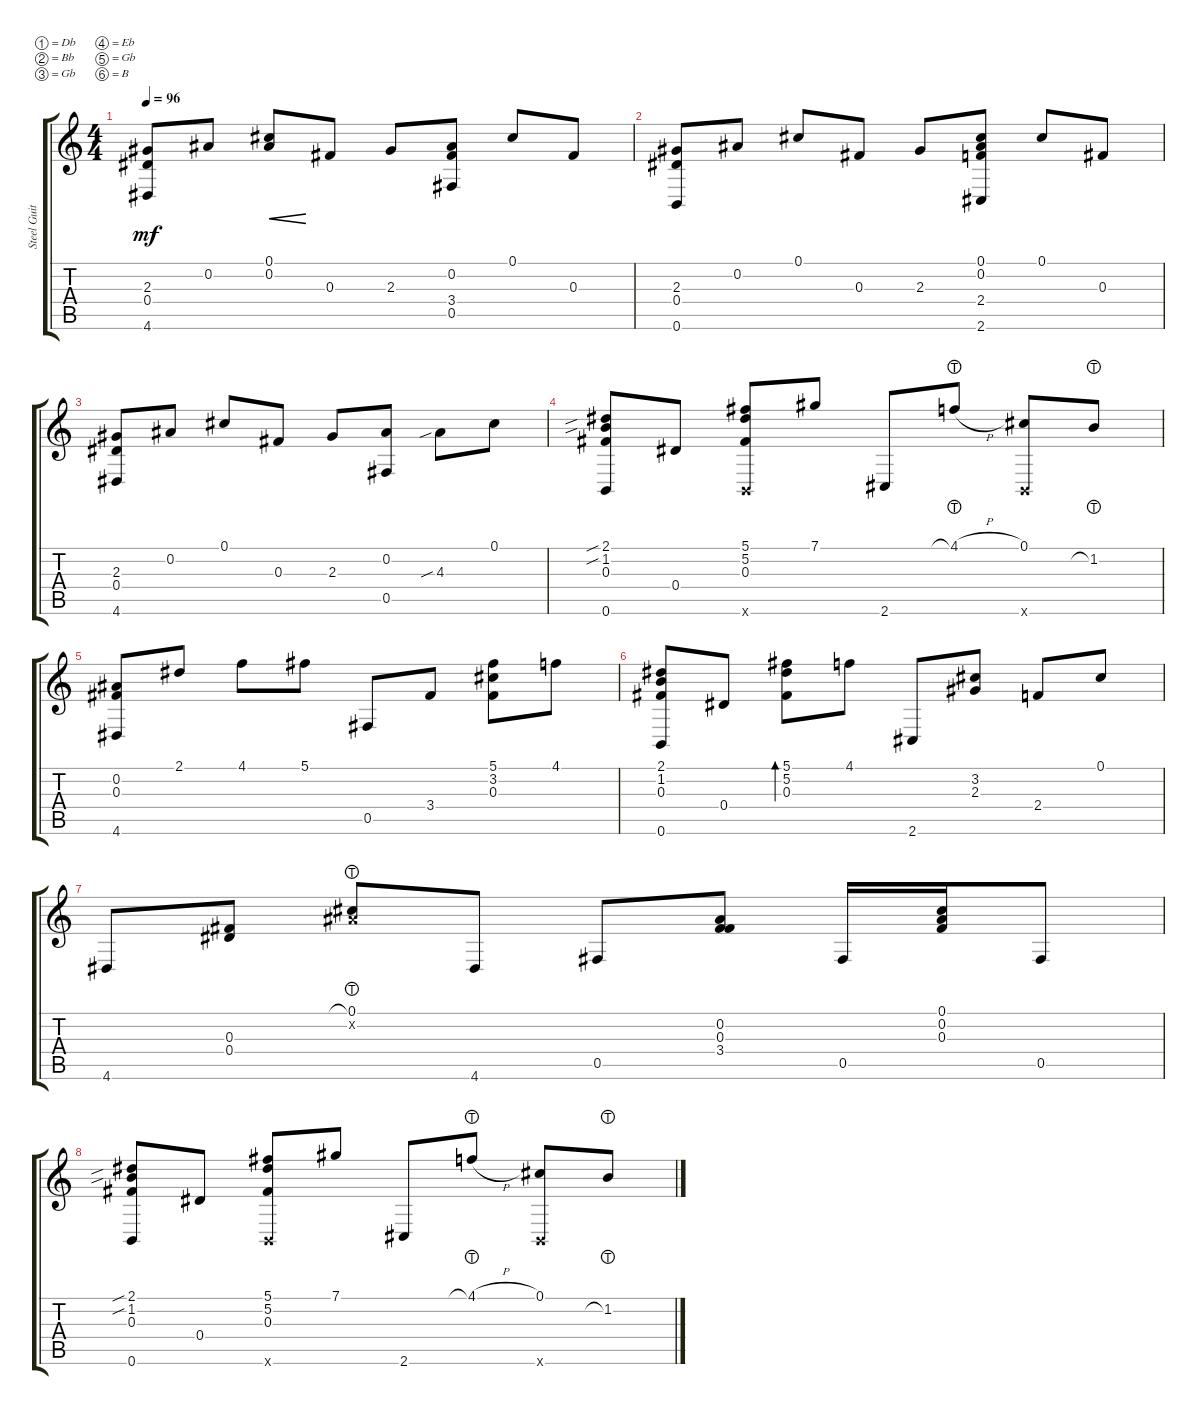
\defaultSystemsLayout 4
\bracketExtendMode groupsimilarinstruments
\otherSystemsTrackNameOrientation horizontal
\track ("Steel Guitar" "Steel Guit") {instrument acousticguitarsteel}
\staff {score tabs}
\tuning (Db4 Bb3 Gb3 Eb3 Gb2 B1)
\ts (4 4)
\tempo 96
\clef g2
\ks c
(2.3{acc #} 4.6{acc #} 0.4{acc #}).8{dy mf beam Up} 0.2{acc #}.8{beam Up} (0.1{acc #} 0.2{acc #}).8{cre beam Up} 0.3{acc #}.8{beam Up} 2.3{acc #}.8{beam Up} (0.5{acc #} 3.4{acc #} 0.2{acc #}).8{beam Up} 0.1{acc #}.8{beam Up} 0.3{acc #}.8{beam Up} |
(0.6 2.3{acc #} 0.4{acc #}).8{beam Up} 0.2{acc #}.8{beam Up} 0.1{acc #}.8{beam Up} 0.3{acc #}.8{beam Up} 2.3{acc #}.8{beam Up} (2.6{acc #} 2.4 0.1{acc #} 0.2{acc #}).8{beam Up} 0.1{acc #}.8{beam Up} 0.3{acc #}.8{beam Up} |
(2.3{acc #} 4.6{acc #} 0.4{acc #}).8{beam Up} 0.2{acc #}.8{beam Up} 0.1{acc #}.8{beam Up} 0.3{acc #}.8{beam Up} 2.3{acc #}.8{beam Up} (0.5{acc #} 0.2{acc #}).8{beam Up} 4.3{sib acc #}.8{beam Down} 0.1{acc #}.8{beam Down} |
(0.6 0.3{acc #} 1.2{sib} 2.1{sib acc #}).8{beam Up} 0.4{acc #}.8{beam Up} (0.3{acc #} 5.2{acc #} 5.1{acc #} 0.6{x}).8{beam Up} 7.1{acc #}.8{beam Up} 2.6{acc #}.8{beam Up} 4.1{h lht}.8{beam Up} (0.1{acc #} 0.6{x}).8{beam Up} 1.2{lht}.8{beam Up} |
(0.2{acc #} 0.3{acc #} 4.6{acc #}).8{beam Up} 2.1{acc #}.8{beam Up} 4.1.8{beam Down} 5.1{acc #}.8{beam Down} 0.5{acc #}.8{beam Up} 3.4{acc #}.8{beam Up} (3.2{acc #} 5.1{acc #} 0.3{acc #}).8{beam Down} 4.1.8{beam Down} |
(2.1{acc #} 1.2 0.6 0.3{acc #}).8{beam Up} 0.4{acc #}.8{beam Up} (0.3{acc #} 5.2{acc #} 5.1{acc #}).8{bd 30 beam Down} 4.1.8{beam Down} 2.6{acc #}.8{beam Up} (2.3{acc #} 3.2{acc #}).8{beam Up} 2.4.8{beam Up} 0.1{acc #}.8{beam Up} |
4.6{acc #}.8{beam Up} (0.4{acc #} 0.3{acc #}).8{beam Up} (0.2{x acc #} 0.1{lht acc #}).8{beam Up} 4.6{acc #}.8{beam Up} 0.5{acc #}.8{beam Up} (0.2{acc #} 3.4{acc #} 0.3{acc #}).8{beam Up} 0.5{acc #}.16{beam Up} (0.3{acc #} 0.1{acc #} 0.2{acc #}).16{beam Up} 0.5{acc #}.8{beam Up} |
(0.6 0.3{acc #} 1.2{sib} 2.1{sib acc #}).8{beam Up} 0.4{acc #}.8{beam Up} (0.3{acc #} 5.2{acc #} 5.1{acc #} 0.6{x}).8{beam Up} 7.1{acc #}.8{beam Up} 2.6{acc #}.8{beam Up} 4.1{h lht}.8{beam Up} (0.1{acc #} 0.6{x}).8{beam Up} 1.2{lht}.8{beam Up}
